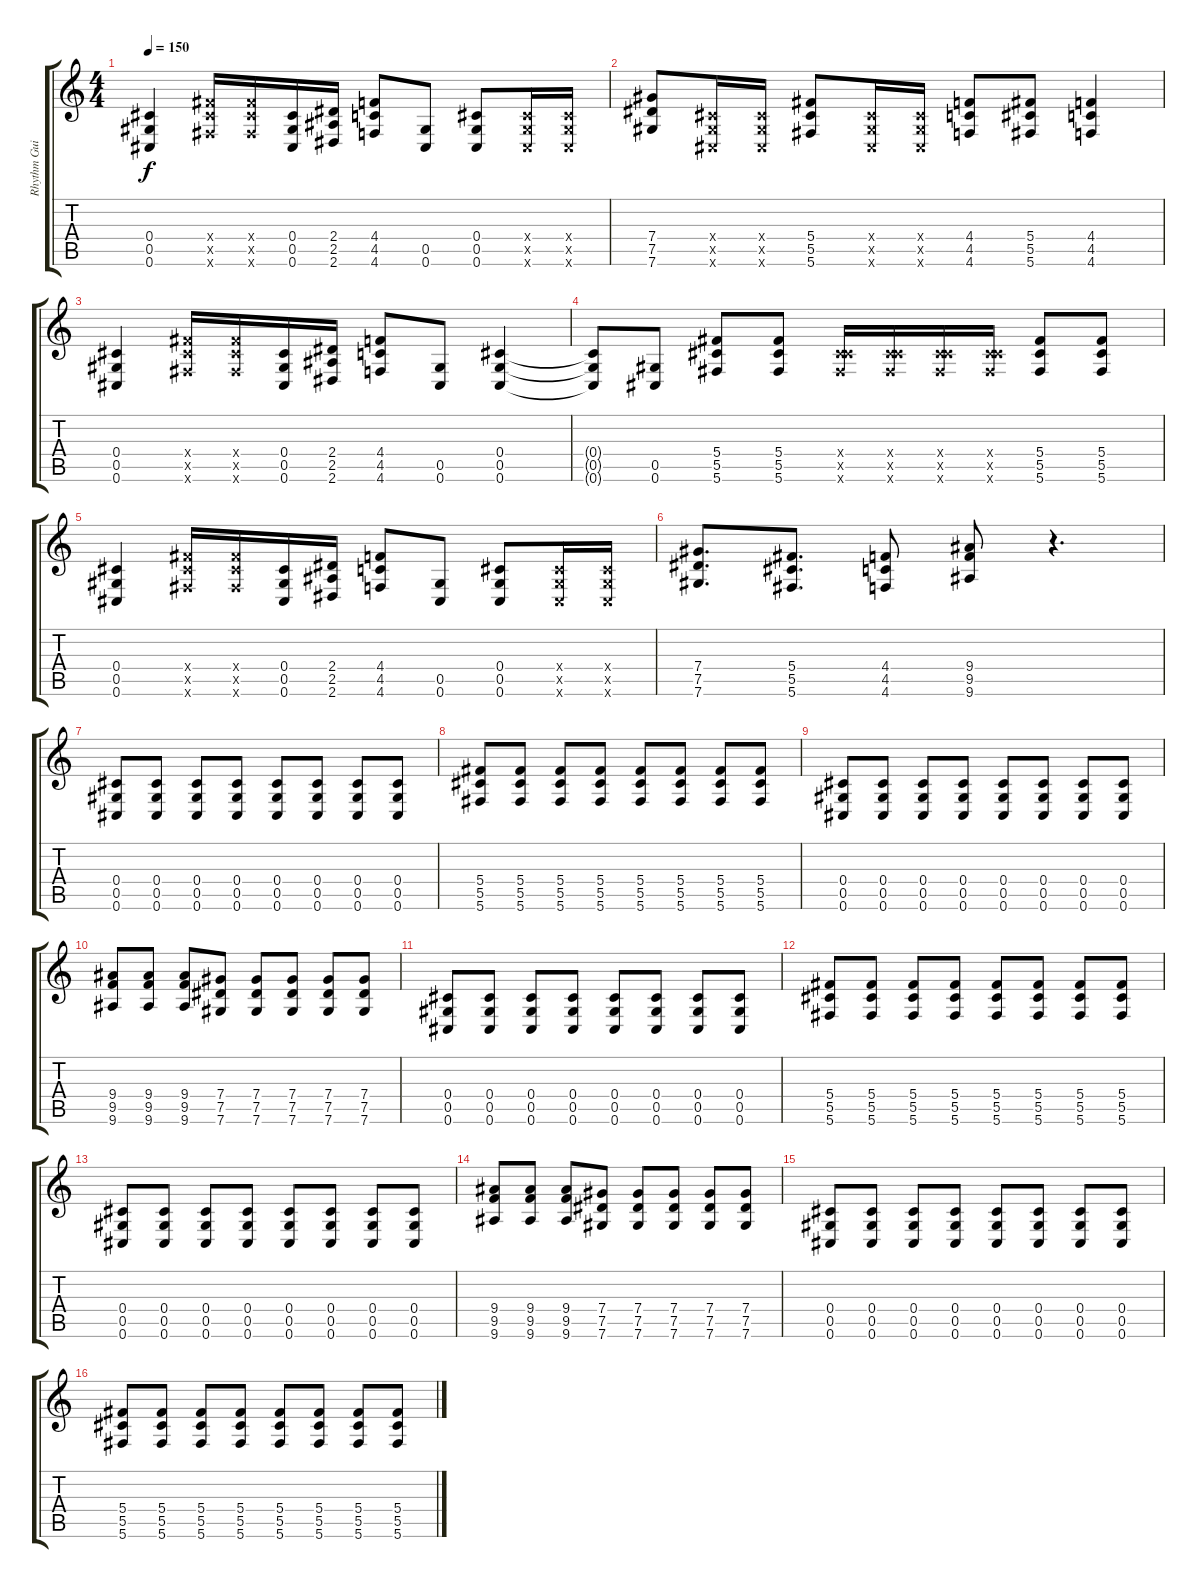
\track ("Rhythm Guitar" "Rhythm Gui") {instrument distortionguitar}
\staff {score tabs}
\tuning (Eb4 Bb3 Gb3 Db3 Ab2 Db2) {hide}
\ts (4 4)
\tempo 150
\clef g2
\ks c
(0.4 0.5 0.6).4{dy f} (5.4{x} 5.5{x} 5.6{x}).16 (5.4{x} 5.5{x} 5.6{x}).16 (0.4 0.5 0.6).16 (2.4 2.5 2.6).16 (4.4 4.5 4.6).8 (0.5 0.6).8 (0.4 0.5 0.6).8 (0.4{x} 0.5{x} 0.6{x}).16 (0.4{x} 0.5{x} 0.6{x}).16 |
(7.4 7.5 7.6).8 (0.4{x} 0.5{x} 0.6{x}).16 (0.4{x} 0.5{x} 0.6{x}).16 (5.4 5.5 5.6).8 (0.4{x} 0.5{x} 0.6{x}).16 (0.4{x} 0.5{x} 0.6{x}).16 (4.4 4.5 4.6).8 (5.4 5.5 5.6).8 (4.4 4.5 4.6).4 |
(0.4 0.5 0.6).4 (5.4{x} 5.5{x} 5.6{x}).16 (5.4{x} 5.5{x} 5.6{x}).16 (0.4 0.5 0.6).16 (2.4 2.5 2.6).16 (4.4 4.5 4.6).8 (0.5 0.6).8 (0.4 0.5 0.6).4 |
(0.4{t} 0.5{t} 0.6{t}).8 (0.5 0.6).8 (5.4 5.5 5.6).8 (5.4 5.5 5.6).8 (0.4{x} 5.5{x} 5.6{x}).16 (0.4{x} 5.5{x} 5.6{x}).16 (0.4{x} 5.5{x} 5.6{x}).16 (0.4{x} 5.5{x} 5.6{x}).16 (5.4 5.5 5.6).8 (5.4 5.5 5.6).8 |
(0.4 0.5 0.6).4 (5.4{x} 5.5{x} 5.6{x}).16 (5.4{x} 5.5{x} 5.6{x}).16 (0.4 0.5 0.6).16 (2.4 2.5 2.6).16 (4.4 4.5 4.6).8 (0.5 0.6).8 (0.4 0.5 0.6).8 (0.4{x} 0.5{x} 0.6{x}).16 (0.4{x} 0.5{x} 0.6{x}).16 |
(7.4 7.5 7.6).8{d} (5.4 5.5 5.6).8{d} (4.4 4.5 4.6).8 (9.4 9.5 9.6).8 r.4{d} |
(0.4 0.5 0.6).8 (0.4 0.5 0.6).8 (0.4 0.5 0.6).8 (0.4 0.5 0.6).8 (0.4 0.5 0.6).8 (0.4 0.5 0.6).8 (0.4 0.5 0.6).8 (0.4 0.5 0.6).8 |
(5.4 5.5 5.6).8 (5.4 5.5 5.6).8 (5.4 5.5 5.6).8 (5.4 5.5 5.6).8 (5.4 5.5 5.6).8 (5.4 5.5 5.6).8 (5.4 5.5 5.6).8 (5.4 5.5 5.6).8 |
(0.4 0.5 0.6).8 (0.4 0.5 0.6).8 (0.4 0.5 0.6).8 (0.4 0.5 0.6).8 (0.4 0.5 0.6).8 (0.4 0.5 0.6).8 (0.4 0.5 0.6).8 (0.4 0.5 0.6).8 |
(9.4 9.5 9.6).8 (9.4 9.5 9.6).8 (9.4 9.5 9.6).8 (7.4 7.5 7.6).8 (7.4 7.5 7.6).8 (7.4 7.5 7.6).8 (7.4 7.5 7.6).8 (7.4 7.5 7.6).8 |
(0.4 0.5 0.6).8 (0.4 0.5 0.6).8 (0.4 0.5 0.6).8 (0.4 0.5 0.6).8 (0.4 0.5 0.6).8 (0.4 0.5 0.6).8 (0.4 0.5 0.6).8 (0.4 0.5 0.6).8 |
(5.4 5.5 5.6).8 (5.4 5.5 5.6).8 (5.4 5.5 5.6).8 (5.4 5.5 5.6).8 (5.4 5.5 5.6).8 (5.4 5.5 5.6).8 (5.4 5.5 5.6).8 (5.4 5.5 5.6).8 |
(0.4 0.5 0.6).8 (0.4 0.5 0.6).8 (0.4 0.5 0.6).8 (0.4 0.5 0.6).8 (0.4 0.5 0.6).8 (0.4 0.5 0.6).8 (0.4 0.5 0.6).8 (0.4 0.5 0.6).8 |
(9.4 9.5 9.6).8 (9.4 9.5 9.6).8 (9.4 9.5 9.6).8 (7.4 7.5 7.6).8 (7.4 7.5 7.6).8 (7.4 7.5 7.6).8 (7.4 7.5 7.6).8 (7.4 7.5 7.6).8 |
(0.4 0.5 0.6).8 (0.4 0.5 0.6).8 (0.4 0.5 0.6).8 (0.4 0.5 0.6).8 (0.4 0.5 0.6).8 (0.4 0.5 0.6).8 (0.4 0.5 0.6).8 (0.4 0.5 0.6).8 |
(5.4 5.5 5.6).8 (5.4 5.5 5.6).8 (5.4 5.5 5.6).8 (5.4 5.5 5.6).8 (5.4 5.5 5.6).8 (5.4 5.5 5.6).8 (5.4 5.5 5.6).8 (5.4 5.5 5.6).8
